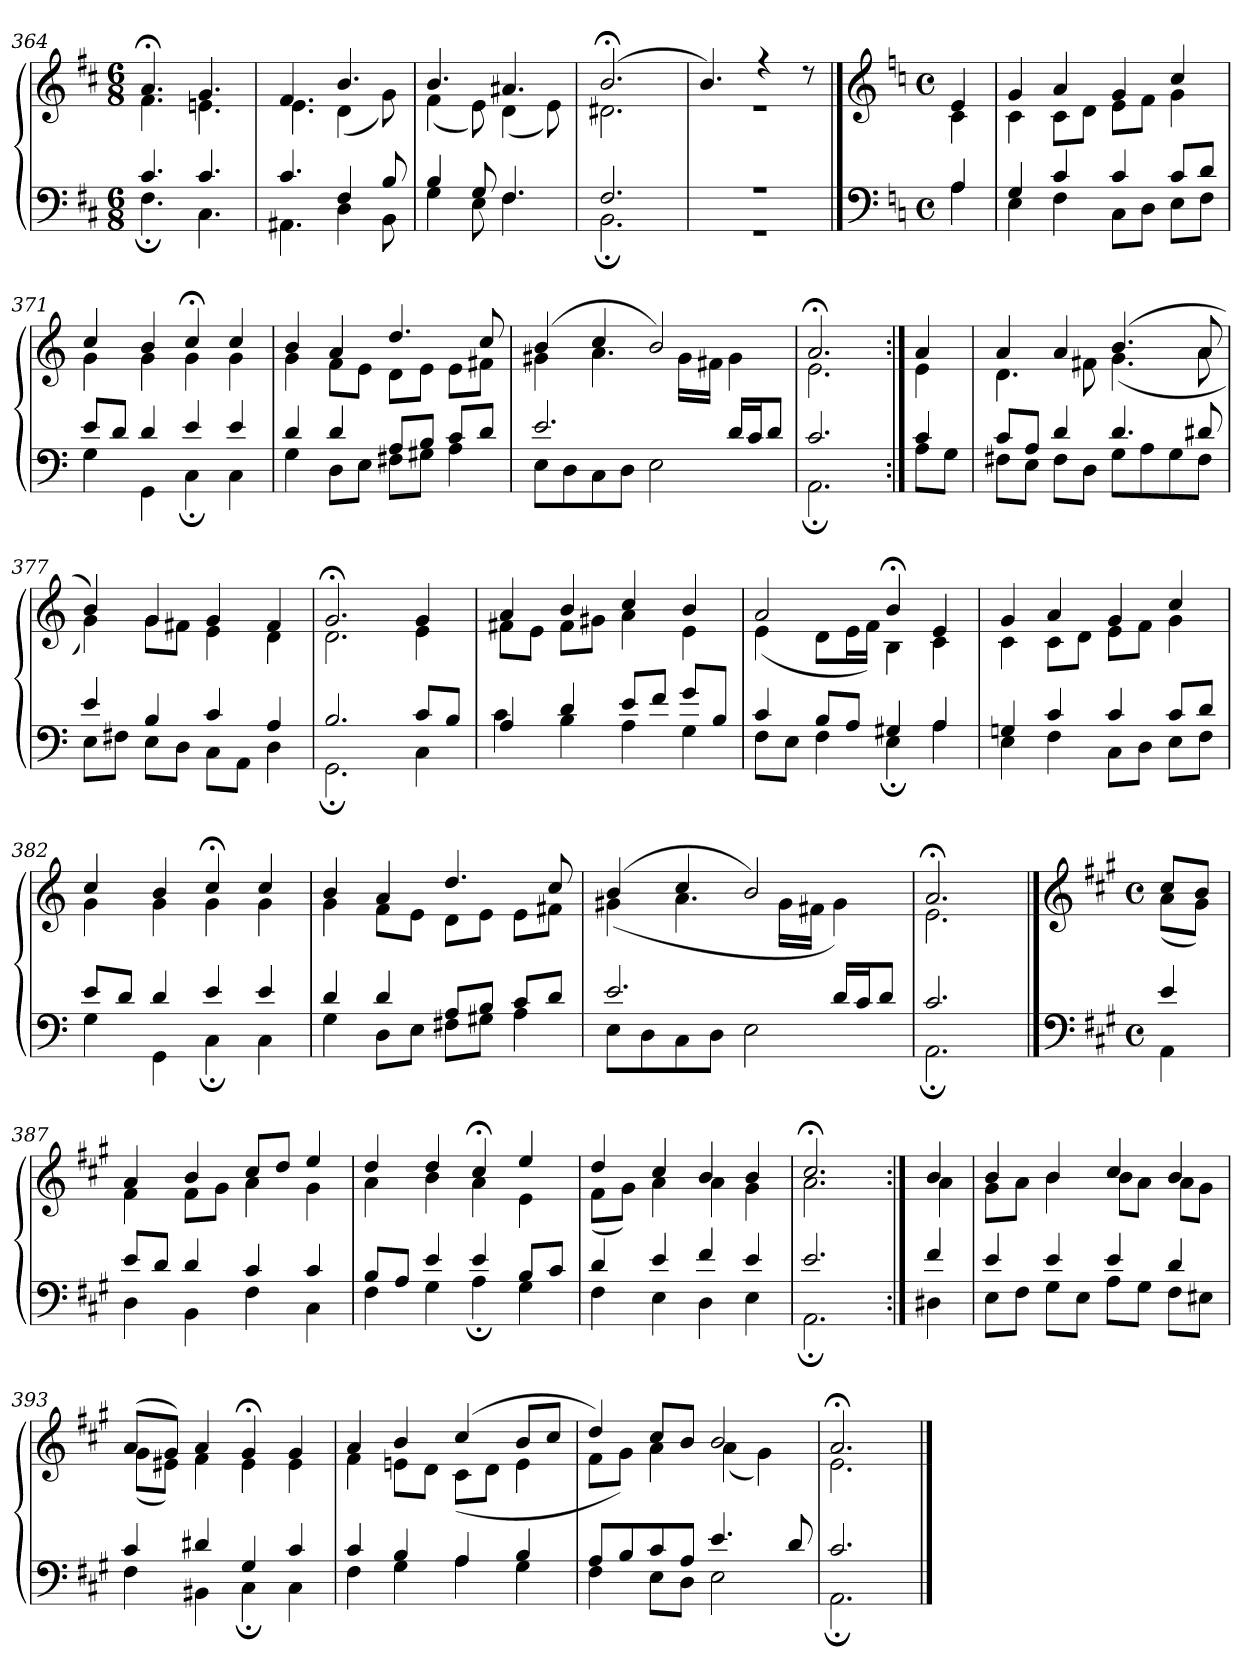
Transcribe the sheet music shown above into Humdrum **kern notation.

**kern	**kern
*part1	*part1
*staff2	*staff1
*clefF4	*clefG2
*k[f#c#]	*k[f#c#]
*M6/8	*M6/8
=364	=364
*^	*^
4.c#/	4.F#;\	4.a;</	4.f#\
4.c#/	4.C#\	4.g/	4.en\
=365	=365	=365	=365
4.c#/	4.AA#X\	4.f#/	4.e\
4F#/	4D\	4.b/	(4d\
8B/	8BB\	.	8g\)
=366	=366	=366	=366
4B/	4G\	4.b/	(4f#\
8G/	8E\	.	8e\)
4.F#/	4.F#\	4.a#X/	(4d\
.	.	.	8e\)
=367	=367	=367	=367
2.F#/	2.BB;\	(2.b;</	2.d#X\
=368	=368	=368	=368
2.r	2.r	4.b/)	2.r
.	.	4r	.
.	.	8r	.
!!LO:PB:g=z	!!
==369	==369	==369	==369
*clefF4	*	*clefG2	*
*k[]	*	*k[]	*
*M4/4	*	*M4/4	*
*met(c)	*	*met(c)	*
*	*	*MM67	*
4A/	4A\	4e/	4c\
=370	=370	=370	=370
4G/	4E\	4g/	4c\
4c/	4F\	4a/	8c\L
.	.	.	8d\J
4c/	8C\L	4g/	8e\L
.	8D\J	.	8f\J
8c/L	8E\L	4cc/	4g\
8d/J	8F\J	.	.
=371	=371	=371	=371
8e/L	4G\	4cc/	4g\
8d/J	.	.	.
4d/	4GG\	4b/	4g\
4e/	4C;\	4cc;</	4g\
4e/	4C\	4cc/	4g\
=372	=372	=372	=372
4d/	4G\	4b/	4g\
4d/	8D\L	4a/	8f\L
.	8E\J	.	8e\J
8A/L	8F#X\L	4.dd/	8d\L
8B/J	8G#X\J	.	8e\J
8c/L	4A\	.	8e\L
8d/J	.	8cc/	8f#X\J
!!LO:LB:g=z	!!
=373	=373	=373	=373
2.e/	8E\L	(4b/	4g#X\
.	8D\	.	.
.	8C\	4cc/	4.a\
.	8D\J	.	.
.	2E\	2b/)	.
.	.	.	16g#\LL
.	.	.	16f#X\JJ
16d/LL	.	.	4g#\
16c/J	.	.	.
8d/J	.	.	.
=374	=374	=374	=374
2.c/	2.AA;\	2.a;</	2.e\
=375:|!	=375:|!	=375:|!	=375:|!
4c/	8A\L	4a/	4e\
.	8G\J	.	.
=376	=376	=376	=376
8c/L	8F#X\L	4a/	4.d\
8A/J	8E\J	.	.
4d/	8F#\L	4a/	.
.	8D\J	.	8f#X\
4.d/	8G\L	(4.b/	(4.g\
.	8A\	.	.
.	8G\	.	.
8d#X/	8F#\J	8a/	8a\
=377	=377	=377	=377
4e/	8E\L	4b/)	4g\)
.	8F#X\J	.	.
4B/	8E\L	4g/	8g\L
.	8D\J	.	8f#X\J
4c/	8C\L	4g/	4e\
.	8AA\J	.	.
4A/	4D\	4f#/	4d\
!!LO:LB:g=z	!!
=378	=378	=378	=378
2.B/	2.GG;\	2.g;</	2.d\
8c/L	4C\	4g/	4e\
8B/J	.	.	.
=379	=379	=379	=379
4A/	4c\	4a/	8f#X\L
.	.	.	8e\J
4d/	4B\	4b/	8f#\L
.	.	.	8g#X\J
8e/L	4A\	4cc/	4a\
8f/J	.	.	.
8g/L	4G\	4b/	4e\
8B/J	.	.	.
=380	=380	=380	=380
4c/	8F\L	2a/	(4e\
.	8E\J	.	.
8B/L	4F\	.	8d\L
8A/J	.	.	16e\L
.	.	.	16f\JJ)
4G#X/	4E;\	4b;</	4B\
4A/	4A\	4e/	4c\
=381	=381	=381	=381
4Gn/	4E\	4g/	4c\
4c/	4F\	4a/	8c\L
.	.	.	8d\J
4c/	8C\L	4g/	8e\L
.	8D\J	.	8f\J
8c/L	8E\L	4cc/	4g\
8d/J	8F\J	.	.
!!LO:LB:g=z	!!
=382	=382	=382	=382
8e/L	4G\	4cc/	4g\
8d/J	.	.	.
4d/	4GG\	4b/	4g\
4e/	4C;\	4cc;</	4g\
4e/	4C\	4cc/	4g\
=383	=383	=383	=383
4d/	4G\	4b/	4g\
4d/	8D\L	4a/	8f\L
.	8E\J	.	8e\J
8A/L	8F#X\L	4.dd/	8d\L
8B/J	8G#X\J	.	8e\J
8c/L	4A\	.	8e\L
8d/J	.	8cc/	8f#X\J
=384	=384	=384	=384
2.e/	8E\L	(4b/	(4g#X\
.	8D\	.	.
.	8C\	4cc/	4.a\
.	8D\J	.	.
.	2E\	2b/)	.
.	.	.	16g#\LL
.	.	.	16f#X\JJ
16d/LL	.	.	4g#\)
16c/J	.	.	.
8d/J	.	.	.
=385	=385	=385	=385
2.c/	2.AA;\	2.a;</	2.e\
!!LO:LB:g=z	!!
==386	==386	==386	==386
*clefF4	*	*clefG2	*
*k[f#c#g#]	*	*k[f#c#g#]	*
*M4/4	*	*M4/4	*
*met(c)	*	*met(c)	*
4e/	4AA\	8cc#/L	(8a\L
.	.	8b/J	8g#\J)
=387	=387	=387	=387
8e/L	4D\	4a/	4f#\
8d/J	.	.	.
4d/	4BB\	4b/	8f#\L
.	.	.	8g#\J
4c#/	4F#\	8cc#/L	4a\
.	.	8dd/J	.
4c#/	4C#\	4ee/	4g#\
=388	=388	=388	=388
8B/L	4F#\	4dd/	4a\
8A/J	.	.	.
4e/	4G#\	4dd/	4b\
4e/	4A;\	4cc#;</	4a\
8B/L	4G#\	4ee/	4e\
8c#/J	.	.	.
=389	=389	=389	=389
4d/	4F#\	4dd/	(8f#\L
.	.	.	8g#\J)
4e/	4E\	4cc#/	4a\
4f#/	4D\	4b/	4a\
4e/	4E\	4b/	4g#\
=390	=390	=390	=390
2.e/	2.AA;\	2.cc#;</	2.a\
=391:|!	=391:|!	=391:|!	=391:|!
4f#/	4D#X\	4b/	4a\
!!LO:PB:g=z	!!
=392	=392	=392	=392
4e/	8E\L	4b/	8g#\L
.	8F#\J	.	8a\J
4e/	8G#\L	4b/	4b\
.	8E\J	.	.
4e/	8A\L	4cc#/	8b\L
.	8G#\J	.	8a\J
4d/	8F#\L	4b/	8a\L
.	8E#X\J	.	8g#\J
=393	=393	=393	=393
4c#/	4F#\	(8a/L	(8g#\L
.	.	8g#/J)	8e#X\J)
4d#X/	4BB#X\	4a/	4f#\
4G#/	4C#;\	4g#;</	4e#\
4c#/	4C#\	4g#/	4e#\
=394	=394	=394	=394
4c#/	4F#\	4a/	4f#\
4B/	4G#\	4b/	8en\L
.	.	.	8d\J
4A/	4A\	(4cc#/	(8c#\L
.	.	.	8d\J
4B/	4G#\	8b/L	4e\
.	.	8cc#/J	.
=395	=395	=395	=395
8A/L	4F#\	4dd/)	8f#\L
8B/	.	.	8g#\J)
8c#/	8E\L	8cc#/L	4a\
8A/J	8D\J	8b/J	.
4.e/	2E\	2b/	(4a\
.	.	.	4g#\)
8d/	.	.	.
=396	=396	=396	=396
2.c#/	2.AA;\	2.a;</	2.e\
*v	*v	*	*
*	*v	*v
==	==
*-	*-
